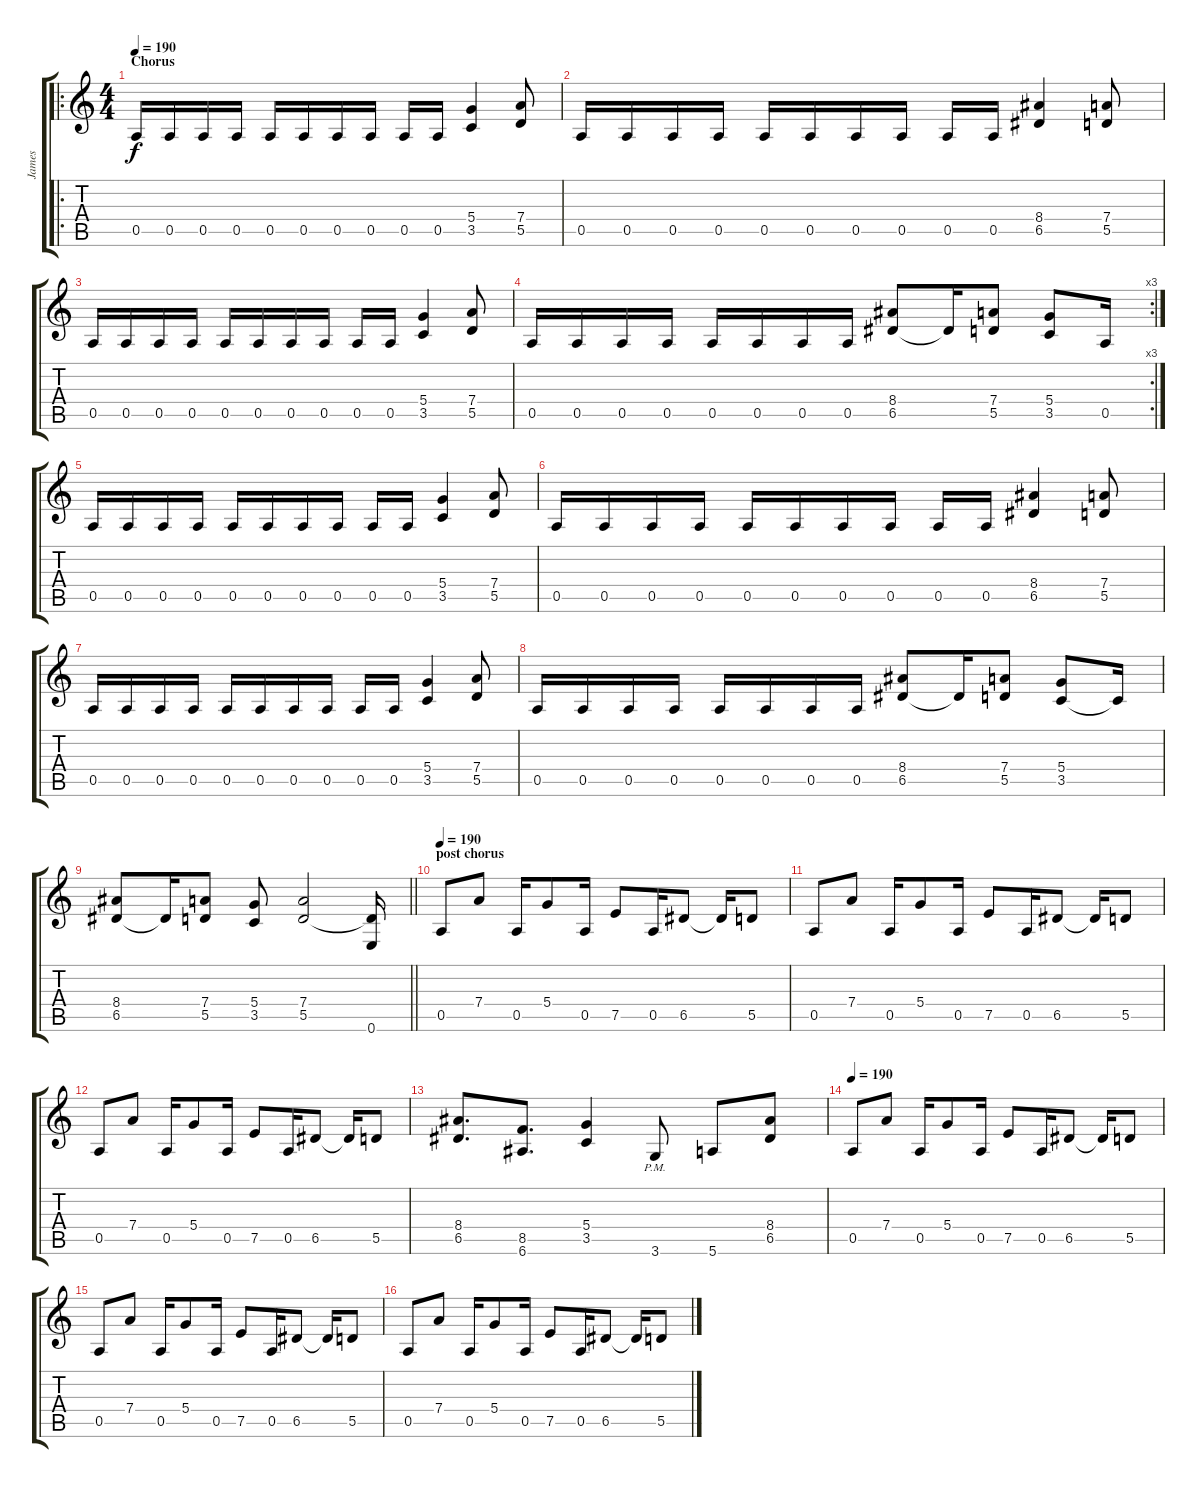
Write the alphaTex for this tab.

\track ("James" "James") {instrument distortionguitar}
\staff {score tabs}
\tuning (E4 B3 G3 D3 A2 E2) {hide}
\ro
\ts (4 4)
\section ("" "Chorus")
\tempo 190
\clef g2
\ks c
0.5.16{dy f} 0.5.16 0.5.16 0.5.16 0.5.16 0.5.16 0.5.16 0.5.16 0.5.16 0.5.16 (5.4 3.5).4 (7.4 5.5).8 |
0.5.16 0.5.16 0.5.16 0.5.16 0.5.16 0.5.16 0.5.16 0.5.16 0.5.16 0.5.16 (8.4 6.5).4 (7.4 5.5).8 |
0.5.16 0.5.16 0.5.16 0.5.16 0.5.16 0.5.16 0.5.16 0.5.16 0.5.16 0.5.16 (5.4 3.5).4 (7.4 5.5).8 |
\rc 3
0.5.16 0.5.16 0.5.16 0.5.16 0.5.16 0.5.16 0.5.16 0.5.16 (8.4 6.5).8 6.5{t}.16 (7.4 5.5).8 (5.4 3.5).8 0.5.16 |
0.5.16 0.5.16 0.5.16 0.5.16 0.5.16 0.5.16 0.5.16 0.5.16 0.5.16 0.5.16 (5.4 3.5).4 (7.4 5.5).8 |
0.5.16 0.5.16 0.5.16 0.5.16 0.5.16 0.5.16 0.5.16 0.5.16 0.5.16 0.5.16 (8.4 6.5).4 (7.4 5.5).8 |
0.5.16 0.5.16 0.5.16 0.5.16 0.5.16 0.5.16 0.5.16 0.5.16 0.5.16 0.5.16 (5.4 3.5).4 (7.4 5.5).8 |
0.5.16 0.5.16 0.5.16 0.5.16 0.5.16 0.5.16 0.5.16 0.5.16 (8.4 6.5).8 6.5{t}.16 (7.4 5.5).8 (5.4 3.5).8 3.5{t}.16 |
\barLineRight lightlight
(8.4 6.5).8 6.5{t}.16 (7.4 5.5).8 (5.4 3.5).8 (7.4 5.5).2 (5.5{t} 0.6).16 |
\section ("" "post chorus")
\tempo 190
0.5.8 7.4.8 0.5.16 5.4.8 0.5.16 7.5.8 0.5.16 6.5.8 6.5{t}.16 5.5.8 |
0.5.8 7.4.8 0.5.16 5.4.8 0.5.16 7.5.8 0.5.16 6.5.8 6.5{t}.16 5.5.8 |
0.5.8 7.4.8 0.5.16 5.4.8 0.5.16 7.5.8 0.5.16 6.5.8 6.5{t}.16 5.5.8 |
(8.4 6.5).8{d} (8.5 6.6).8{d} (5.4 3.5).4 3.6{pm}.8 5.6.8 (8.4 6.5).8 |
\tempo 190
0.5.8 7.4.8 0.5.16 5.4.8 0.5.16 7.5.8 0.5.16 6.5.8 6.5{t}.16 5.5.8 |
0.5.8 7.4.8 0.5.16 5.4.8 0.5.16 7.5.8 0.5.16 6.5.8 6.5{t}.16 5.5.8 |
0.5.8 7.4.8 0.5.16 5.4.8 0.5.16 7.5.8 0.5.16 6.5.8 6.5{t}.16 5.5.8
